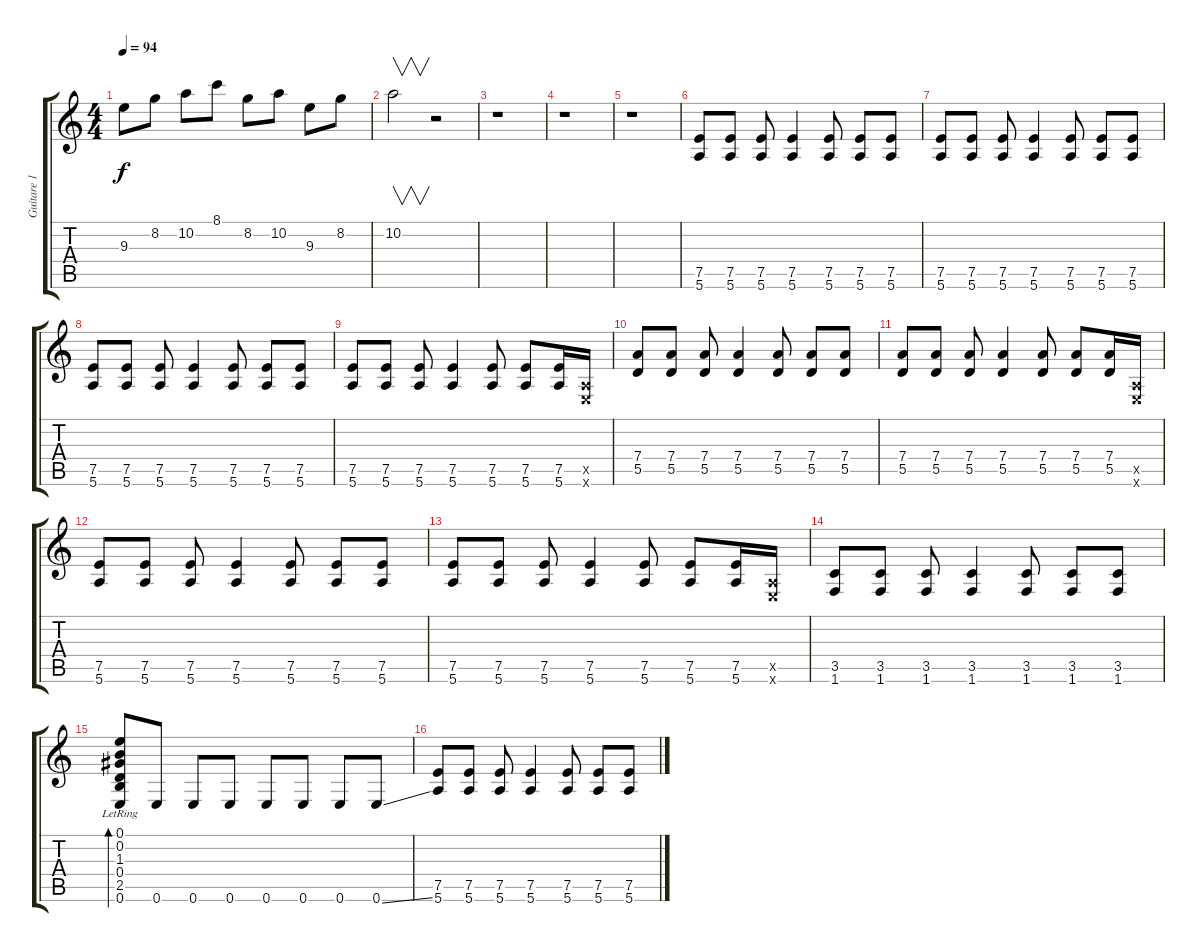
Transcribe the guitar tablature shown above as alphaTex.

\track ("Guitare 1" "Guitare 1") {instrument distortionguitar}
\staff {score tabs}
\tuning (E4 B3 G3 D3 A2 E2) {hide}
\ts (4 4)
\tempo 94
\clef g2
\ks c
9.3.8{dy f} 8.2.8 10.2.8 8.1.8 8.2.8 10.2.8 9.3.8 8.2.8 |
10.2.2{v} r.2 |
r.1 |
r.1 |
r.1 |
(7.5 5.6).8 (7.5 5.6).8 (7.5 5.6).8 (7.5 5.6).4 (7.5 5.6).8 (7.5 5.6).8 (7.5 5.6).8 |
(7.5 5.6).8 (7.5 5.6).8 (7.5 5.6).8 (7.5 5.6).4 (7.5 5.6).8 (7.5 5.6).8 (7.5 5.6).8 |
(7.5 5.6).8 (7.5 5.6).8 (7.5 5.6).8 (7.5 5.6).4 (7.5 5.6).8 (7.5 5.6).8 (7.5 5.6).8 |
(7.5 5.6).8 (7.5 5.6).8 (7.5 5.6).8 (7.5 5.6).4 (7.5 5.6).8 (7.5 5.6).8 (7.5 5.6).16 (0.5{x} 0.6{x}).16 |
(7.4 5.5).8 (7.4 5.5).8 (7.4 5.5).8 (7.4 5.5).4 (7.4 5.5).8 (7.4 5.5).8 (7.4 5.5).8 |
(7.4 5.5).8 (7.4 5.5).8 (7.4 5.5).8 (7.4 5.5).4 (7.4 5.5).8 (7.4 5.5).8 (7.4 5.5).16 (0.5{x} 0.6{x}).16 |
(7.5 5.6).8 (7.5 5.6).8 (7.5 5.6).8 (7.5 5.6).4 (7.5 5.6).8 (7.5 5.6).8 (7.5 5.6).8 |
(7.5 5.6).8 (7.5 5.6).8 (7.5 5.6).8 (7.5 5.6).4 (7.5 5.6).8 (7.5 5.6).8 (7.5 5.6).16 (0.5{x} 0.6{x}).16 |
(3.5 1.6).8 (3.5 1.6).8 (3.5 1.6).8 (3.5 1.6).4 (3.5 1.6).8 (3.5 1.6).8 (3.5 1.6).8 |
(0.1{lr} 0.2{lr} 1.3{lr} 0.4{lr} 2.5{lr} 0.6).8{bd 480} 0.6.8 0.6.8 0.6.8 0.6.8 0.6.8 0.6.8 0.6{ss}.8 |
(7.5 5.6).8 (7.5 5.6).8 (7.5 5.6).8 (7.5 5.6).4 (7.5 5.6).8 (7.5 5.6).8 (7.5 5.6).8
